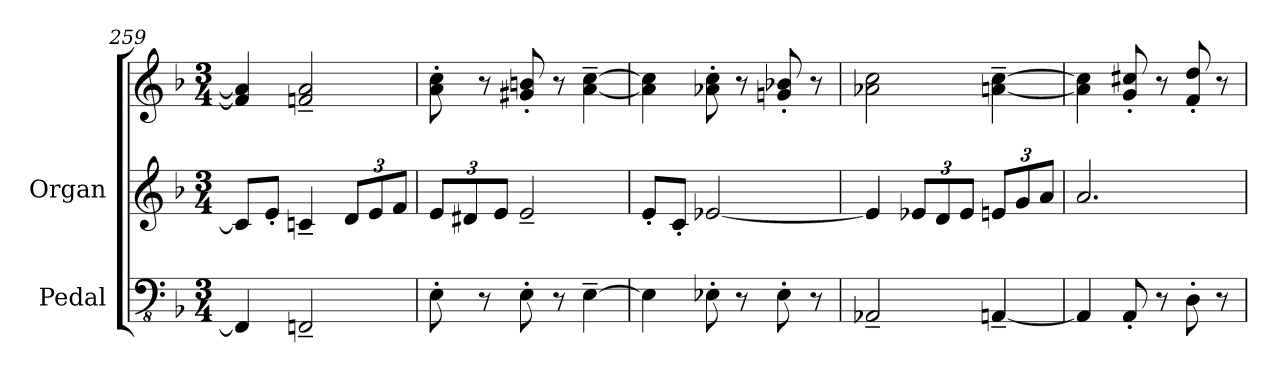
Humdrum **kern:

**kern	**kern	**kern
*part2	*part1	*part1
*staff3	*staff2	*staff1
*I"Pedal	*I"Organ	*
*clefFv4	*clefG2	*clefG2
*k[b-]	*k[b-]	*k[b-]
*M3/4	*M3/4	*M3/4
=259	=259	=259
4FFF#/]	8c#/L]	4f#/] 4a/]
.	8e'/J	.
2FFFn~/	4cn~/	2fn/~ 2a/~
*	*Xbrackettup	*
.	12d/L	.
.	12e/	.
.	12f/J	.
=260	=260	=260
8EE'\	12e/L	8a\' 8cc\'
.	12d#X/	.
8r	.	8r
.	12e/J	.
8EE'\	2e~/	8g#X/' 8bn/'
8r	.	8r
[4EE~\	.	[4a\~ [4cc\~
=261	=261	=261
4EE\]	8e'/L	4a\] 4cc\]
.	8c'/J	.
8EE-X'\	[2e-X/	8a-X\' 8cc\'
8r	.	8r
8EE-'\	.	8gn/' 8b-X/'
8r	.	8r
!!LO:LB:g=z
=262	=262	=262
2AAA-X~/	4e-/]	2a-X\ 2cc\
.	12e-X/L	.
.	12d/	.
.	12e-/J	.
[4AAAn~/	12en/L	[4an\~ [4cc\~
.	12g/	.
.	12a/J	.
=263	=263	=263
4AAA/]	2.a/	4a\] 4cc\]
8AAA'/	.	8g/' 8cc#X/'
8r	.	8r
8DD'\	.	8f/' 8dd/'
8r	.	8r
=	=	=
*-	*-	*-
